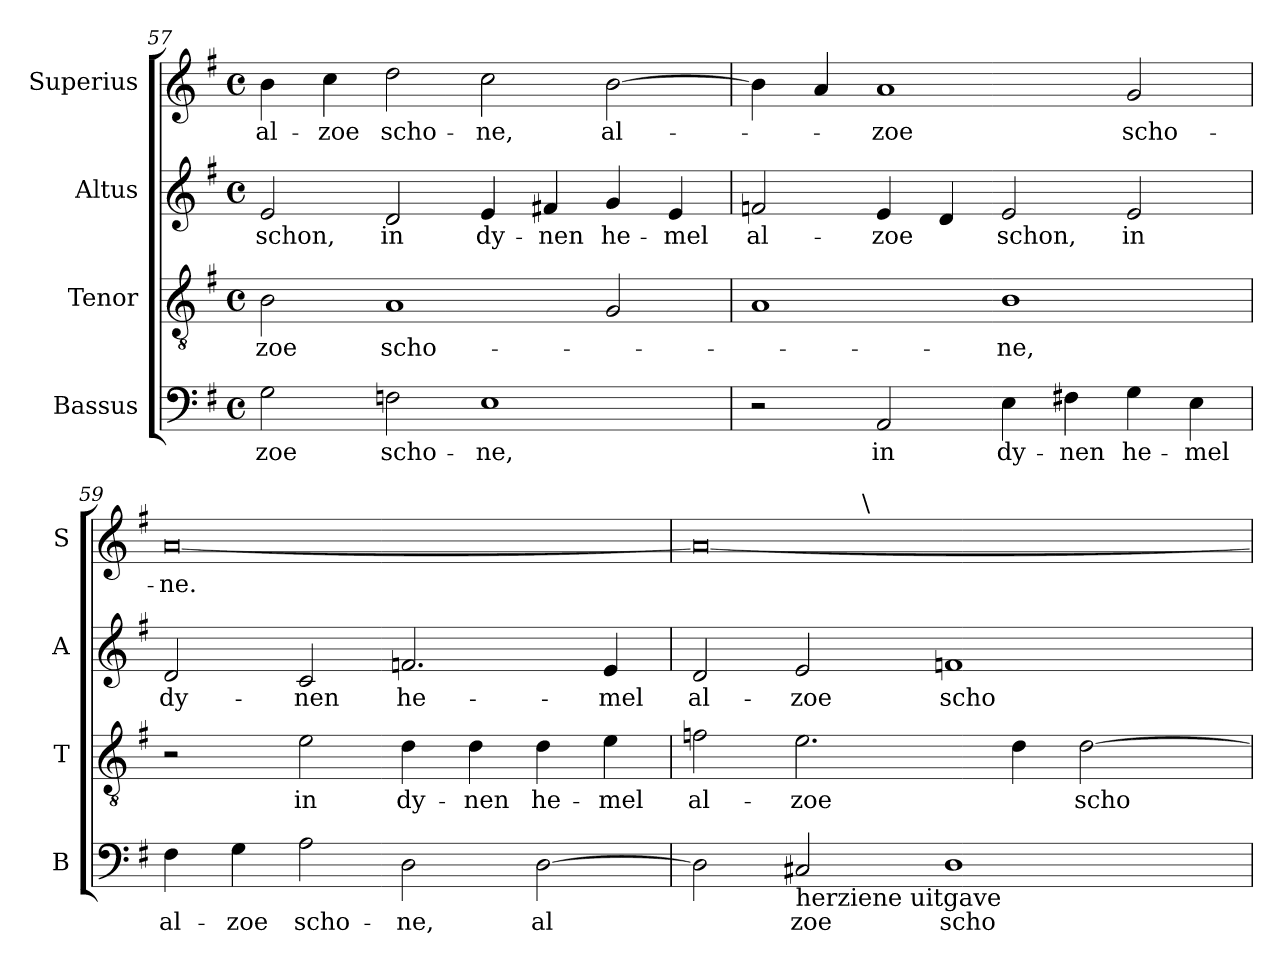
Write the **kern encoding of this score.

**kern	**text	**kern	**text	**kern	**text	**kern	**text
*part4	*part4	*part3	*part3	*part2	*part2	*part1	*part1
*staff4	*staff4	*staff3	*staff3	*staff2	*staff2	*staff1	*staff1
*I"Bassus	*	*I"Tenor	*	*I"Altus	*	*I"Superius	*
*I'B	*	*I'T	*	*I'A	*	*I'S	*
!!LO:PB:g=z
*clefF4	*	*clefGv2	*	*clefG2	*	*clefG2	*
*	*	*ITrd7c12	*	*ITrd7c12	*	*	*
*k[f#]	*	*k[f#]	*	*k[f#]	*	*k[f#]	*
*G:	*	*G:	*	*G:	*	*G:	*
*M4/4	*	*M4/4	*	*M4/4	*	*M4/4	*
*met(c)	*	*met(c)	*	*met(c)	*	*met(c)	*
=57	=57	=57	=57	=57	=57	=57	=57
!	!LO:LY:b:color=#000000	!	!	!	!	!	!
!	!	!	!LO:LY:b:color=#000000	!	!	!	!
!	!	!	!	!	!LO:LY:b:color=#000000	!	!
!	!	!	!	!	!	!	!LO:LY:b:color=#000000
2Gi\	-zoe	2BBi\	-zoe	2Ei/	schon,	4bi\	al-
!	!	!	!	!	!	!	!LO:LY:b:color=#000000
.	.	.	.	.	.	4cci\	-zoe
!	!LO:LY:b:color=#000000	!	!	!	!	!	!
!	!	!	!LO:LY:b:color=#000000	!	!	!	!
!	!	!	!	!	!LO:LY:b:color=#000000	!	!
!	!	!	!	!	!	!	!LO:LY:b:color=#000000
2Fni\	scho-	1AAi	scho-	2Di/	in	2ddi\	scho-
!	!LO:LY:b:color=#000000	!	!	!	!	!	!
!	!	!	!	!	!LO:LY:b:color=#000000	!	!
!	!	!	!	!	!	!	!LO:LY:b:color=#000000
1Ei	-ne,	.	.	4Ei/	dy-	2cci\	-ne,
!	!	!	!	!	!LO:LY:b:color=#000000	!	!
.	.	.	.	4F#Xi/	-nen	.	.
!	!	!	!	!	!LO:LY:b:color=#000000	!	!
!	!	!	!	!	!	!	!LO:LY:b:color=#000000
.	.	2GGi/	.	4Gi/	he-	[>2bi\	al-
!	!	!	!	!	!LO:LY:b:color=#000000	!	!
.	.	.	.	4Ei/	-mel	.	.
=58	=58	=58	=58	=58	=58	=58	=58
!	!	!	!	!	!LO:LY:b:color=#000000	!	!
2r	.	1AAi	.	2Fni/	al-	4bi\]	.
.	.	.	.	.	.	4ai/	.
!	!LO:LY:b:color=#000000	!	!	!	!	!	!
!	!	!	!	!	!LO:LY:b:color=#000000	!	!
!	!	!	!	!	!	!	!LO:LY:b:color=#000000
2AAi/	in	.	.	4Ei/	-zoe	1ai	-zoe
.	.	.	.	4Di/	.	.	.
!	!LO:LY:b:color=#000000	!	!	!	!	!	!
!	!	!	!LO:LY:b:color=#000000	!	!	!	!
!	!	!	!	!	!LO:LY:b:color=#000000	!	!
4Ei\	dy-	1BBi	-ne,	2Ei/	schon,	.	.
!	!LO:LY:b:color=#000000	!	!	!	!	!	!
4F#Xi\	-nen	.	.	.	.	.	.
!	!LO:LY:b:color=#000000	!	!	!	!	!	!
!	!	!	!	!	!LO:LY:b:color=#000000	!	!
!	!	!	!	!	!	!	!LO:LY:b:color=#000000
4Gi\	he-	.	.	2Ei/	in	2gi/	scho-
!	!LO:LY:b:color=#000000	!	!	!	!	!	!
4Ei\	-mel	.	.	.	.	.	.
!!LO:LB:g=z
=59	=59	=59	=59	=59	=59	=59	=59
!	!LO:LY:b:color=#000000	!	!	!	!	!	!
!	!	!	!	!	!LO:LY:b:color=#000000	!	!
!	!	!	!	!	!	!	!LO:LY:b:color=#000000
4F#i\	al-	2r	.	2Di/	dy-	[<0ai	-ne.
!	!LO:LY:b:color=#000000	!	!	!	!	!	!
4Gi\	-zoe	.	.	.	.	.	.
!	!LO:LY:b:color=#000000	!	!	!	!	!	!
!	!	!	!LO:LY:b:color=#000000	!	!	!	!
!	!	!	!	!	!LO:LY:b:color=#000000	!	!
2Ai\	scho-	2Ei\	in	2Ci/	-nen	.	.
!	!LO:LY:b:color=#000000	!	!	!	!	!	!
!	!	!	!LO:LY:b:color=#000000	!	!	!	!
!	!	!	!	!	!LO:LY:b:color=#000000	!	!
2Di\	-ne,	4Di\	dy-	2.Fni/	he-	.	.
!	!	!	!LO:LY:b:color=#000000	!	!	!	!
.	.	4Di\	-nen	.	.	.	.
!	!LO:LY:b:color=#000000	!	!	!	!	!	!
!	!	!	!LO:LY:b:color=#000000	!	!	!	!
[>2Di\	al	4Di\	he-	.	.	.	.
!	!	!	!LO:LY:b:color=#000000	!	!	!	!
!	!	!	!	!	!LO:LY:b:color=#000000	!	!
.	.	4Ei\	-mel	4Ei/	-mel	.	.
=60	=60	=60	=60	=60	=60	=60	=60
!	!	!	!LO:LY:b:color=#000000	!	!	!	!
!	!	!	!	!	!LO:LY:b:color=#000000	!	!
*	*	*	*	*	*	*^	*
2Di\]	.	2Fni\	al-	2Di/	al-	0ai_<	2ryy	.
!	!LO:LY:b:color=#000000	!	!	!	!	!	!	!
!	!	!	!LO:LY:b:color=#000000	!	!	!	!	!
!LO:TX:b:t=herziene uitgave	!	!	!	!	!	!	!	!
!	!	!	!	!	!LO:LY:b:color=#000000	!	!	!
2C#Xi/	zoe	2.Ei\	-zoe	2Ei/	-zoe	.	8ryy	.
.	.	.	.	.	.	.	64ryy	.
.	.	.	.	.	.	.	128ryy	.
.	.	.	.	.	.	.	1024ryy	.
!	!	!	!	!	!	!	!LO:TX:a:t=\	!
.	.	.	.	.	.	.	1ryy	.
!	!LO:LY:b:color=#000000	!	!	!	!	!	!	!
!	!	!	!	!	!LO:LY:b:color=#000000	!	!	!
1Di	scho-	.	.	1Fni	scho-	.	.	.
.	.	4Di\	.	.	.	.	.	.
!	!	!	!LO:LY:b:color=#000000	!	!	!	!	!
.	.	[>2Di\	scho-	.	.	.	.	.
.	.	.	.	.	.	.	4ryy	.
.	.	.	.	.	.	.	16ryy	.
.	.	.	.	.	.	.	32ryy	.
.	.	.	.	.	.	.	256..ryy	.
*	*	*	*	*	*	*v	*v	*
=	=	=	=	=	=	=	=
*-	*-	*-	*-	*-	*-	*-	*-
